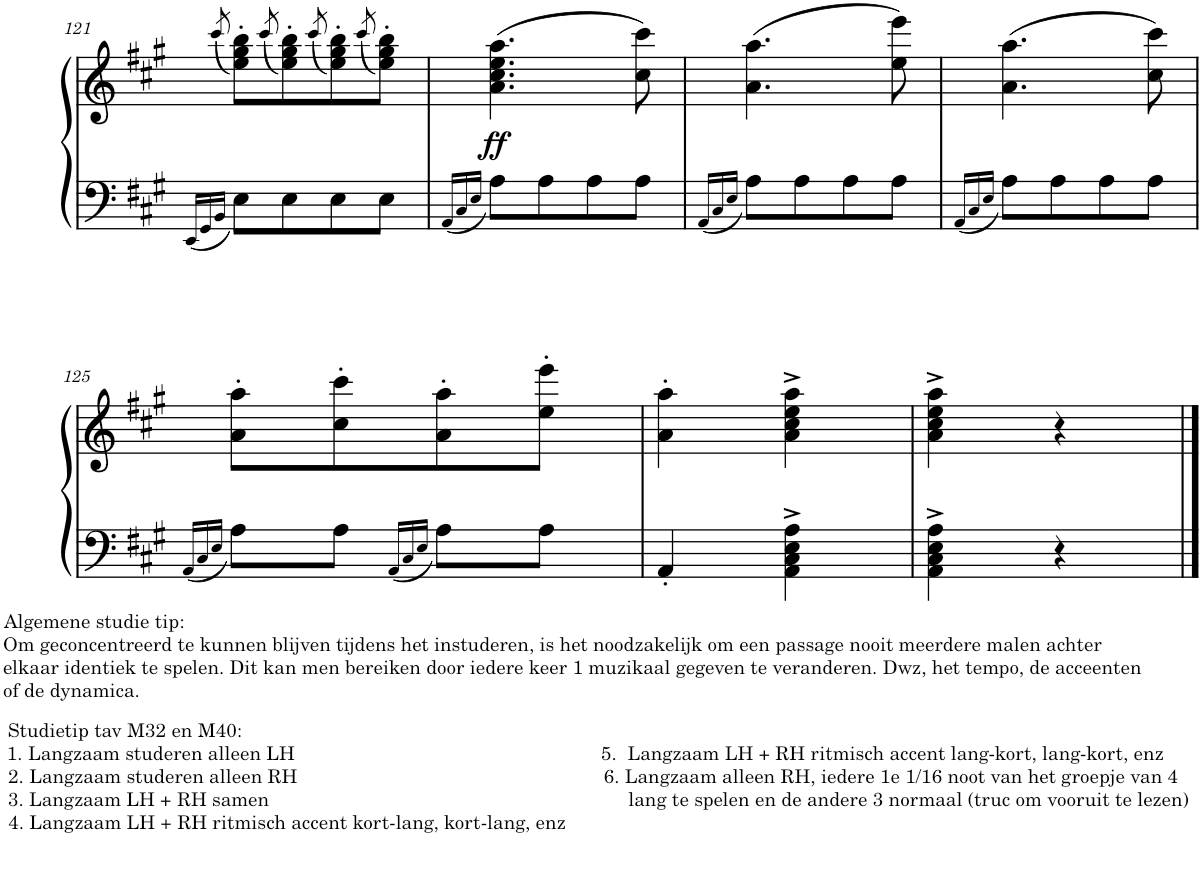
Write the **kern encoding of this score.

**kern	**kern	**dynam
*part1	*part1	*part1
*staff2	*staff1	*staff1/2
*I"Piano	*	*
*I'Pno	*	*
!!LO:PB:g=z
*clefF4	*clefG2	*
*k[f#c#g#]	*k[f#c#g#]	*
*M2/4	*M2/4	*
=121	=121	=121
16qEE/LL	.	.
16qGG#/	.	.
16qBB/JJ	(8qccc#/	.
8E\L	8ee\' 8gg#\' 8bb\'L)	.
.	(8qccc#/	.
8E\	8ee\' 8gg#\' 8bb\')	.
.	(8qccc#/	.
8E\	8ee\' 8gg#\' 8bb\')	.
.	(8qccc#/	.
8E\J	8ee\' 8gg#\' 8bb\'J)	.
=122	=122	=122
16qAA/LL	.	.
16qC#/	.	.
16qE/JJ	.	.
!	!	!LO:DY:b
8A\L	(4.a\ 4.cc#\ 4.ee\ 4.aa\	ff
8A\	.	.
8A\	.	.
8A\J	8cc#\ 8ccc#\)	.
=123	=123	=123
16qAA/LL	.	.
16qC#/	.	.
16qE/JJ	.	.
8A\L	(4.a\ 4.aa\	.
8A\	.	.
8A\	.	.
8A\J	8ee\ 8eee\)	.
=124	=124	=124
16qAA/LL	.	.
16qC#/	.	.
16qE/JJ	.	.
8A\L	(4.a\ 4.aa\	.
8A\	.	.
8A\	.	.
8A\J	8cc#\ 8ccc#\)	.
!!LO:LB:g=z
=125	=125	=125
16qAA/LL	.	.
16qC#/	.	.
16qE/JJ	.	.
!LO:TX:b:t=Algemene studie tip&colon;	!	!
!LO:TX:b:t=Om geconcentreerd te kunnen blijven tijdens het instuderen, is het noodzakelijk om een passage nooit meerdere malen achter	!	!
!LO:TX:b:t=elkaar identiek te spelen. Dit kan men bereiken door iedere keer 1 muzikaal gegeven te veranderen. Dwz, het tempo, de acceenten	!	!
!LO:TX:b:t=of de dynamica.	!	!
!LO:TX:b:t=Studietip tav M32 en M40&colon;	!	!
!LO:TX:b:t=1. Langzaam studeren alleen LH                                                          5.  Langzaam LH + RH ritmisch accent lang-kort, lang-kort, enz	!	!
!LO:TX:b:t=2. Langzaam studeren alleen RH                                                          6. Langzaam alleen RH, iedere 1e 1/16 noot van het groepje van 4	!	!
!LO:TX:b:t=3. Langzaam LH + RH samen                                                                    lang te spelen en de andere 3 normaal (truc om vooruit te lezen)	!	!
!LO:TX:b:t=4. Langzaam LH + RH ritmisch accent kort-lang, kort-lang, enz	!	!
8A\L	8a\' 8aa\'L	.
8A\J	8cc#\' 8ccc#\'	.
16qAA/LL	.	.
16qC#/	.	.
16qE/JJ	.	.
8A\L	8a\' 8aa\'	.
8A\J	8ee\' 8eee\'J	.
=126	=126	=126
4AA'/	4a\' 4aa\'	.
4AA\^ 4C#\^ 4E\^ 4A\^	4a\^ 4cc#\^ 4ee\^ 4aa\^	.
=127	=127	=127
4AA\^ 4C#\^ 4E\^ 4A\^	4a\^ 4cc#\^ 4ee\^ 4aa\^	.
4r	4r	.
==	==	==
*-	*-	*-
